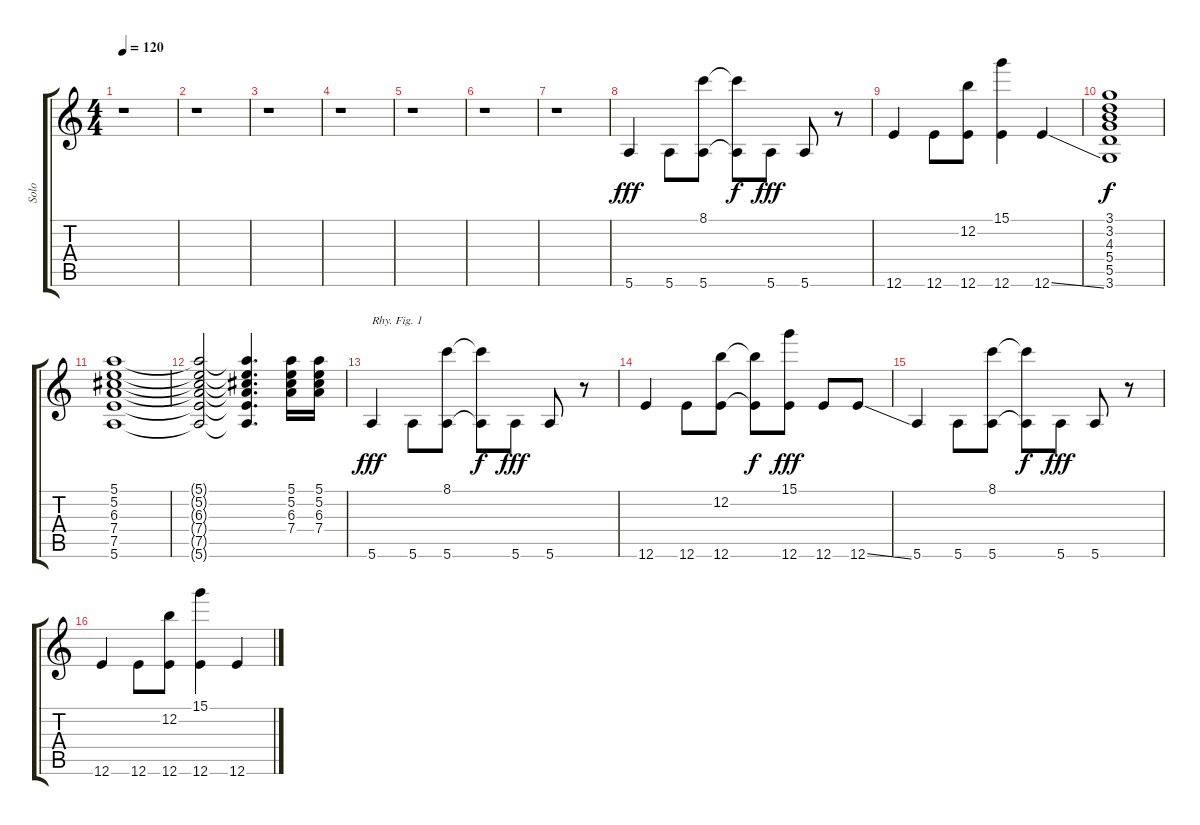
\track ("Solo" "Solo") {instrument overdrivenguitar}
\staff {score tabs}
\tuning (E4 B3 G3 D3 A2 E2) {hide}
\ts (4 4)
\tempo 120
\clef g2
\ks c
r.1{dy f} |
r.1 |
r.1 |
r.1 |
r.1 |
r.1 |
r.1 |
5.6.4{dy fff} 5.6.8 (8.1 5.6).8 (8.1{t} 5.6{t}).8{dy f} 5.6.8{dy fff} 5.6.8 r.8 |
12.6.4 12.6.8 (12.2 12.6).8 (15.1 12.6).4 12.6{ss}.4 |
(3.1 3.2 4.3 5.4 5.5 3.6).1{dy f} |
(5.1 5.2 6.3 7.4 7.5 5.6).1 |
(5.1{t} 5.2{t} 6.3{t} 7.4{t} 7.5{t} 5.6{t}).2 (5.1{t} 5.2{t} 6.3{t} 7.4{t} 7.5{t} 5.6{t}).4{d} (5.1 5.2 6.3 7.4).16 (5.1 5.2 6.3 7.4).16 |
5.6.4{txt "Rhy. Fig. 1" dy fff} 5.6.8 (8.1 5.6).8 (8.1{t} 5.6{t}).8{dy f} 5.6.8{dy fff} 5.6.8 r.8 |
12.6.4 12.6.8 (12.2 12.6).8 (12.2{t} 12.6{t}).8{dy f} (15.1 12.6).8{dy fff} 12.6.8 12.6{ss}.8 |
5.6.4 5.6.8 (8.1 5.6).8 (8.1{t} 5.6{t}).8{dy f} 5.6.8{dy fff} 5.6.8 r.8 |
12.6.4 12.6.8 (12.2 12.6).8 (15.1 12.6).4 12.6{ss}.4
